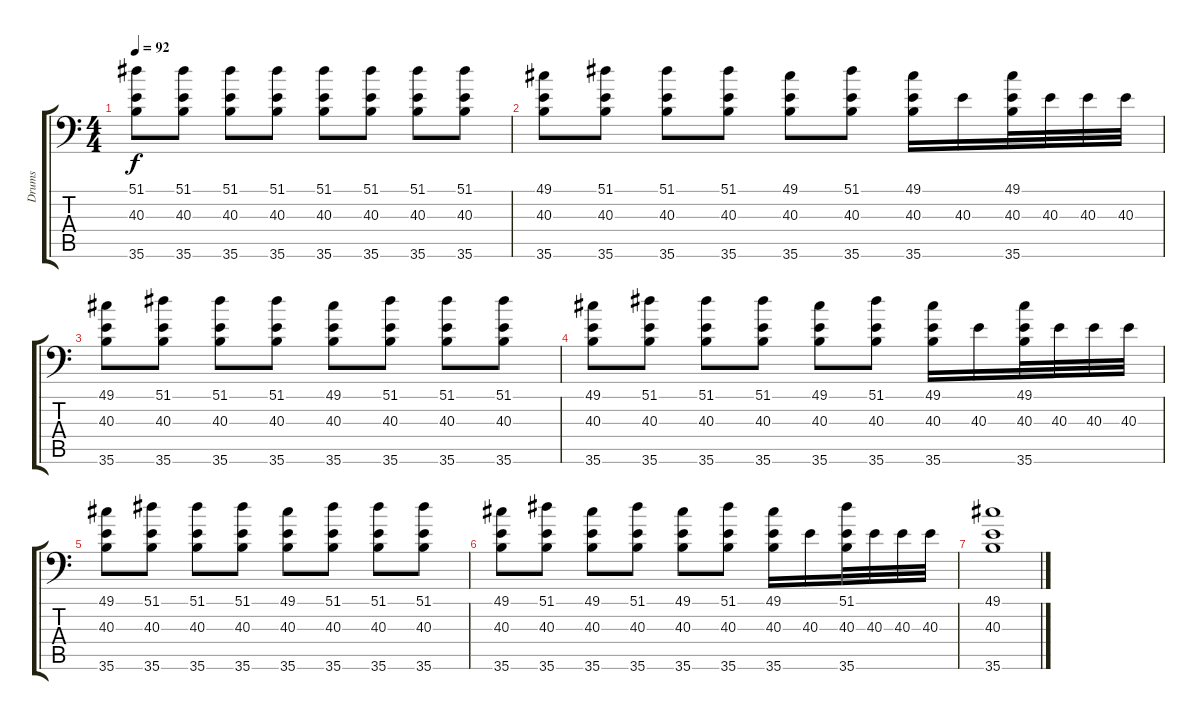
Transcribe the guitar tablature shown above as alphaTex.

\track ("Drums" "Drums") {instrument acousticgrandpiano}
\staff {score tabs}
\tuning (C-1 C-1 C-1 C-1 C-1 C-1) {hide}
\ts (4 4)
\tempo 92
\clef f4
\ks c
(51.1 40.3 35.6).8{dy f} (51.1 40.3 35.6).8 (51.1 40.3 35.6).8 (51.1 40.3 35.6).8 (51.1 40.3 35.6).8 (51.1 40.3 35.6).8 (51.1 40.3 35.6).8 (51.1 40.3 35.6).8 |
(49.1 40.3 35.6).8 (51.1 40.3 35.6).8 (51.1 40.3 35.6).8 (51.1 40.3 35.6).8 (49.1 40.3 35.6).8 (51.1 40.3 35.6).8 (49.1 40.3 35.6).16 40.3.16 (49.1 40.3 35.6).32 40.3.32 40.3.32 40.3.32 |
(49.1 40.3 35.6).8 (51.1 40.3 35.6).8 (51.1 40.3 35.6).8 (51.1 40.3 35.6).8 (49.1 40.3 35.6).8 (51.1 40.3 35.6).8 (51.1 40.3 35.6).8 (51.1 40.3 35.6).8 |
(49.1 40.3 35.6).8 (51.1 40.3 35.6).8 (51.1 40.3 35.6).8 (51.1 40.3 35.6).8 (49.1 40.3 35.6).8 (51.1 40.3 35.6).8 (49.1 40.3 35.6).16 40.3.16 (49.1 40.3 35.6).32 40.3.32 40.3.32 40.3.32 |
(49.1 40.3 35.6).8 (51.1 40.3 35.6).8 (51.1 40.3 35.6).8 (51.1 40.3 35.6).8 (49.1 40.3 35.6).8 (51.1 40.3 35.6).8 (51.1 40.3 35.6).8 (51.1 40.3 35.6).8 |
(49.1 40.3 35.6).8 (51.1 40.3 35.6).8 (49.1 40.3 35.6).8 (51.1 40.3 35.6).8 (49.1 40.3 35.6).8 (51.1 40.3 35.6).8 (49.1 40.3 35.6).16 40.3.16 (51.1 40.3 35.6).32 40.3.32 40.3.32 40.3.32 |
(49.1 40.3 35.6).1
